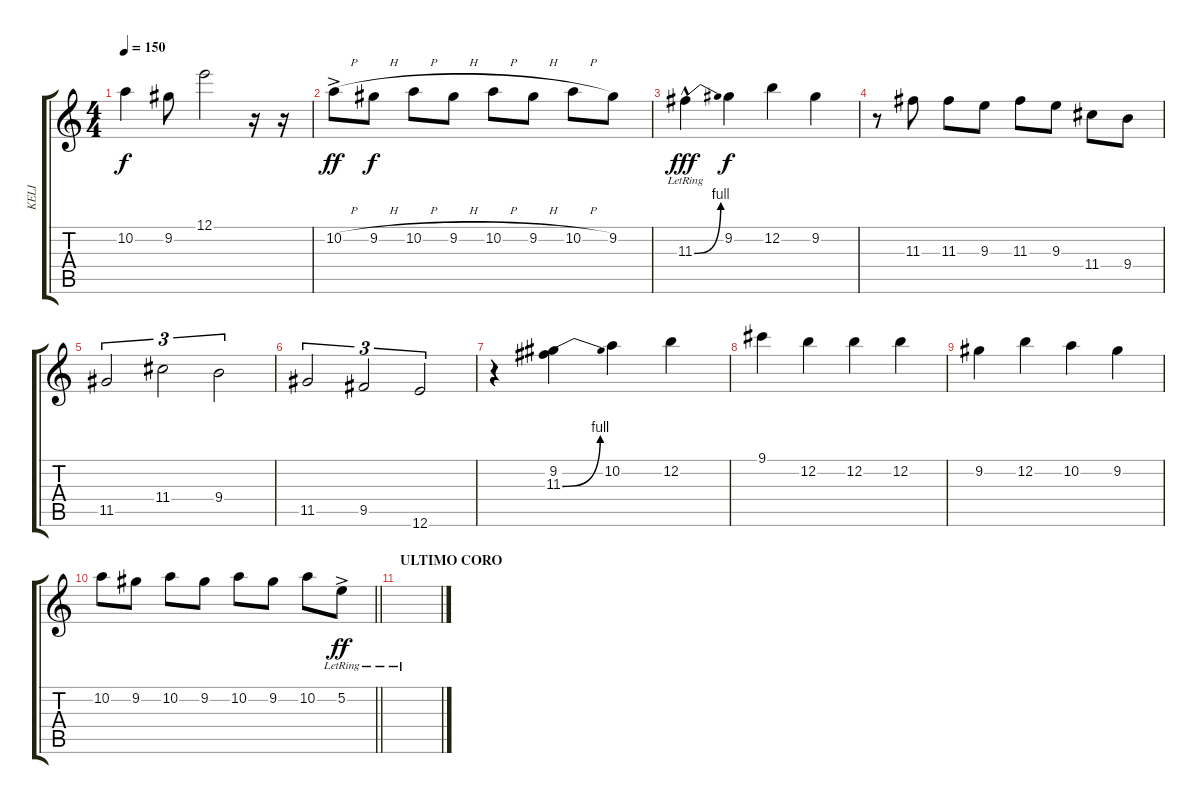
\track ("KELI" "KELI") {instrument distortionguitar}
\staff {score tabs}
\tuning (E4 B3 G3 D3 A2 E2) {hide}
\ts (4 4)
\tempo 150
\clef g2
\ks c
10.2.4{dy f} 9.2.8 12.1.2 r.16 r.16 |
10.2{h ac}.8{dy ff} 9.2{h}.8{dy f} 10.2{h}.8 9.2{h}.8 10.2{h}.8 9.2{h}.8 10.2{h}.8 9.2.8 |
11.3{be (bend 0 0 60 4) hac lr}.4{dy fff} 9.2.4{dy f} 12.2.4 9.2.4 |
r.8 11.3.8 11.3.8 9.3.8 11.3.8 9.3.8 11.4.8 9.4.8 |
11.5.2{tu (3 2)} 11.4.2{tu (3 2)} 9.4.2{tu (3 2)} |
11.5.2{tu (3 2)} 9.5.2{tu (3 2)} 12.6.2{tu (3 2)} |
r.4 (9.2 11.3{be (bend 0 0 60 4)}).4 10.2.4 12.2.4 |
9.1.4 12.2.4 12.2.4 12.2.4 |
9.2.4 12.2.4 10.2.4 9.2.4 |
\barLineRight lightlight
10.2.8 9.2.8 10.2.8 9.2.8 10.2.8 9.2.8 10.2.8 5.2{ac lr}.8{dy ff} |
\section ("" "ULTIMO CORO")
